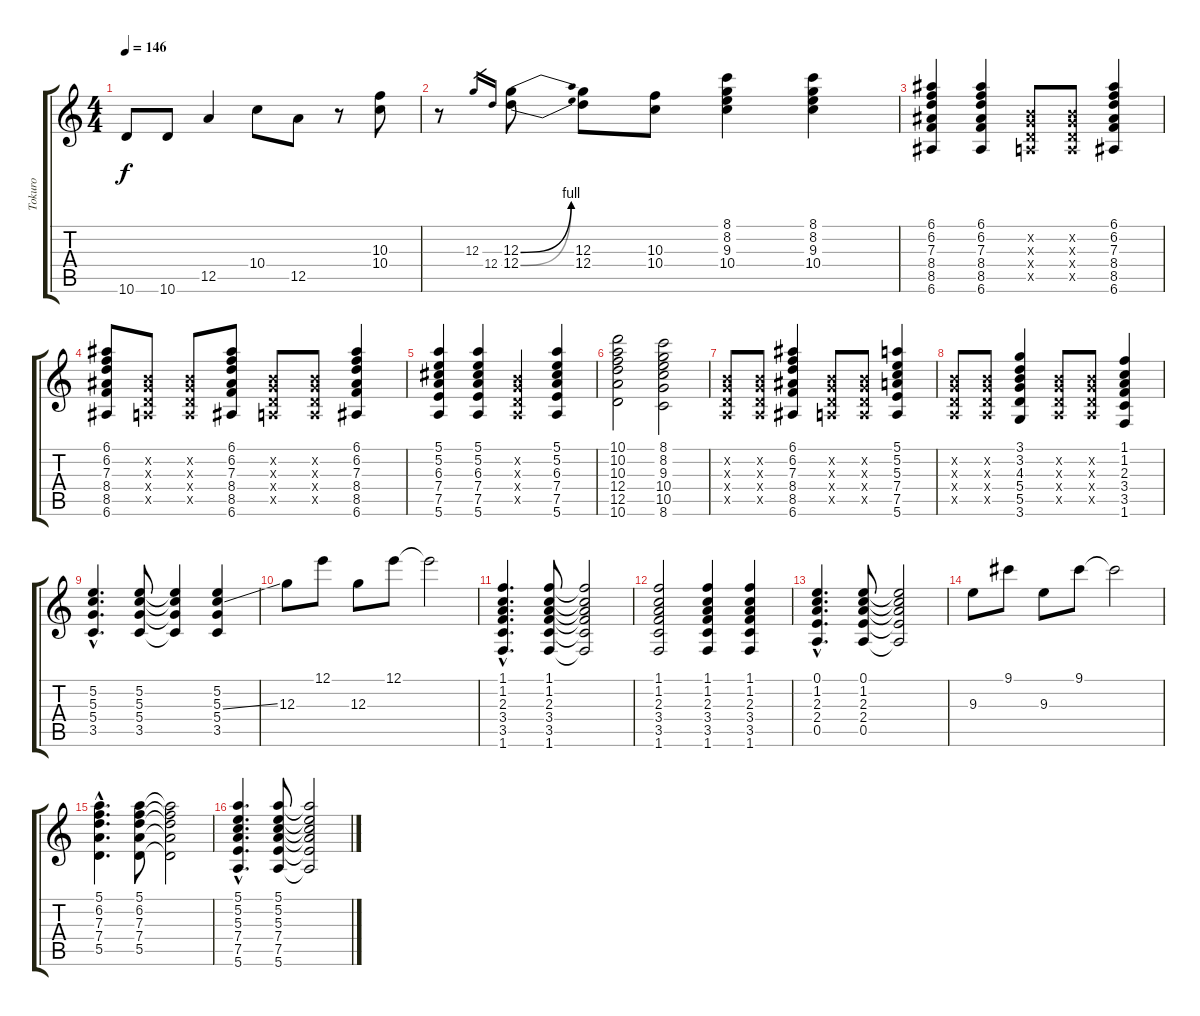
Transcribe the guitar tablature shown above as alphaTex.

\track ("Tokuro" "Tokuro") {instrument distortionguitar}
\staff {score tabs}
\tuning (E4 B3 G3 D3 A2 E2) {hide}
\ts (4 4)
\tempo 146
\clef g2
\ks c
10.6.8{dy f} 10.6.8 12.5.4 10.4.8 12.5.8 r.8 (10.3 10.4).8 |
r.8 12.3.16{gr} 12.4.16{gr} (12.3{be (bend 0 0 60 4)} 12.4{be (bend 0 0 60 4)}).8 (12.3 12.4).8 (10.3 10.4).8 (8.1 8.2 9.3 10.4).4 (8.1 8.2 9.3 10.4).4 |
(6.1 6.2 7.3 8.4 8.5 6.6).4 (6.1 6.2 7.3 8.4 8.5 6.6).4 (0.2{x} 0.3{x} 0.4{x} 0.5{x}).8 (0.2{x} 0.3{x} 0.4{x} 0.5{x}).8 (6.1 6.2 7.3 8.4 8.5 6.6).4 |
(6.1 6.2 7.3 8.4 8.5 6.6).8 (0.2{x} 0.3{x} 0.4{x} 0.5{x}).8 (0.2{x} 0.3{x} 0.4{x} 0.5{x}).8 (6.1 6.2 7.3 8.4 8.5 6.6).8 (0.2{x} 0.3{x} 0.4{x} 0.5{x}).8 (0.2{x} 0.3{x} 0.4{x} 0.5{x}).8 (6.1 6.2 7.3 8.4 8.5 6.6).4 |
(5.1 5.2 6.3 7.4 7.5 5.6).4 (5.1 5.2 6.3 7.4 7.5 5.6).4 (0.2{x} 0.3{x} 0.4{x} 0.5{x}).4 (5.1 5.2 6.3 7.4 7.5 5.6).4 |
(10.1 10.2 10.3 12.4 12.5 10.6).2 (8.1 8.2 9.3 10.4 10.5 8.6).2 |
(0.2{x} 0.3{x} 0.4{x} 0.5{x}).8 (0.2{x} 0.3{x} 0.4{x} 0.5{x}).8 (6.1 6.2 7.3 8.4 8.5 6.6).4 (0.2{x} 0.3{x} 0.4{x} 0.5{x}).8 (0.2{x} 0.3{x} 0.4{x} 0.5{x}).8 (5.1 5.2 5.3 7.4 7.5 5.6).4 |
(0.2{x} 0.3{x} 0.4{x} 0.5{x}).8 (0.2{x} 0.3{x} 0.4{x} 0.5{x}).8 (3.1 3.2 4.3 5.4 5.5 3.6).4 (0.2{x} 0.3{x} 0.4{x} 0.5{x}).8 (0.2{x} 0.3{x} 0.4{x} 0.5{x}).8 (1.1 1.2 2.3 3.4 3.5 1.6).4 |
(5.2{hac} 5.3{hac} 5.4{hac} 3.5{hac}).4{d} (5.2 5.3 5.4 3.5).8 (5.2{t} 5.3{t} 5.4{t} 3.5{t}).4 (5.2 5.3{ss} 5.4 3.5).4 |
12.3.8 12.1.8 12.3.8 12.1.8 12.1{t}.2 |
(1.1{hac} 1.2{hac} 2.3{hac} 3.4{hac} 3.5{hac} 1.6{hac}).4{d} (1.1 1.2 2.3 3.4 3.5 1.6).8 (1.1{t} 1.2{t} 2.3{t} 3.4{t} 3.5{t} 1.6{t}).2 |
(1.1 1.2 2.3 3.4 3.5 1.6).2 (1.1 1.2 2.3 3.4 3.5 1.6).4 (1.1 1.2 2.3 3.4 3.5 1.6).4 |
(0.1{hac} 1.2{hac} 2.3{hac} 2.4{hac} 0.5{hac}).4{d} (0.1 1.2 2.3 2.4 0.5).8 (0.1{t} 1.2{t} 2.3{t} 2.4{t} 0.5{t}).2 |
9.3.8 9.1.8 9.3.8 9.1.8 9.1{t}.2 |
(5.1{hac} 6.2{hac} 7.3{hac} 7.4{hac} 5.5{hac}).4{d} (5.1 6.2 7.3 7.4 5.5).8 (5.1{t} 6.2{t} 7.3{t} 7.4{t} 5.5{t}).2 |
(5.1{hac} 5.2{hac} 5.3{hac} 7.4{hac} 7.5{hac} 5.6{hac}).4{d} (5.1 5.2 5.3 7.4 7.5 5.6).8 (5.1{t} 5.2{t} 5.3{t} 7.4{t} 7.5{t} 5.6{t}).2
